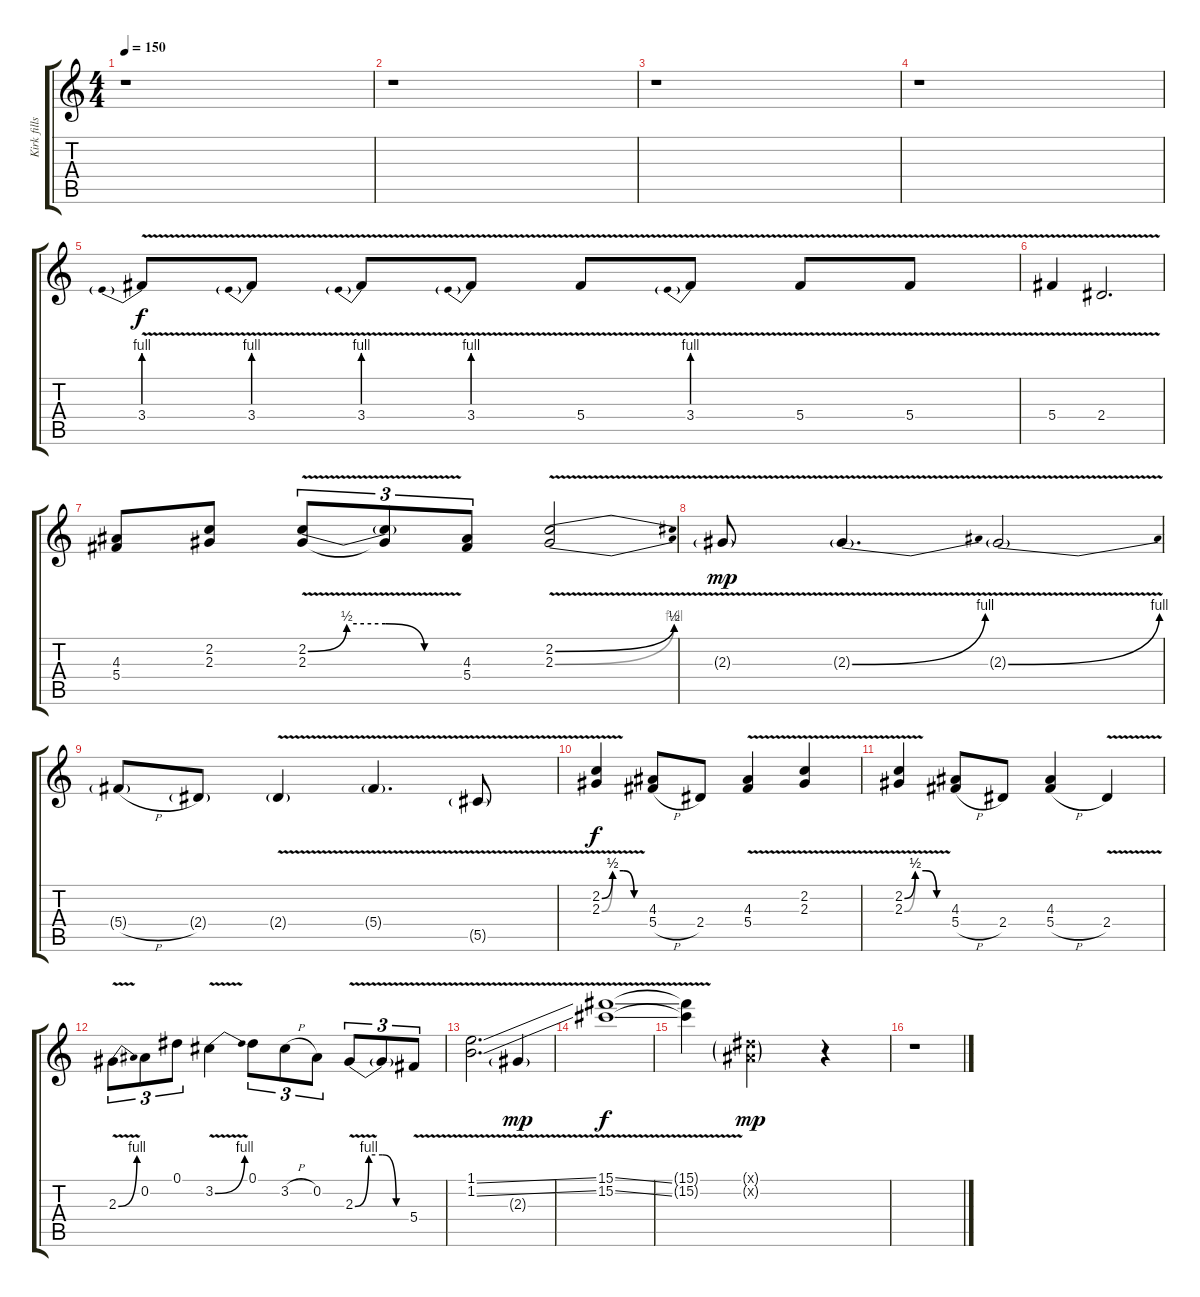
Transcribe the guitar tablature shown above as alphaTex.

\track ("Kirk fills" "Kirk fills") {instrument distortionguitar}
\staff {score tabs}
\tuning (Eb4 Bb3 Gb3 Db3 Ab2 Eb2) {hide}
\ts (4 4)
\tempo 150
\clef g2
\ks c
r.1{dy ppp} |
r.1 |
r.1 |
r.1 |
3.4{be (prebend 0 4 60 4) v}.8{dy f} 3.4{be (prebend 0 4 60 4) v}.8 3.4{be (prebend 0 4 60 4) v}.8 3.4{be (prebend 0 4 60 4) v}.8 5.4{v}.8 3.4{be (prebend 0 4 60 4) v}.8 5.4{v}.8 5.4{v}.8 |
5.4{v}.4 2.4{v}.2{d} |
(4.3 5.4).8 (2.2 2.3).8 (2.2{be (custom 0 0 15 2 30 2 45 0 60 0) v} 2.3{v}).8{tu (3 2)} (2.2{t} 2.3{t}).8{tu (3 2)} (4.3 5.4).8{tu (3 2)} (2.2{be (bend 0 0 60 2) v} 2.3{be (bend 0 0 60 4) v}).2 |
2.3{v g}.8{dy mp} 2.3{be (bend 0 0 60 4) v g}.4{d} 2.3{be (bend 0 0 60 4) v g}.2 |
5.4{h g}.8 2.4{g}.8 2.4{v g}.4 5.4{v g}.4{d} 5.5{v g}.8 |
(2.2{be (custom 0 0 15 2 30 2 45 0 60 0) v} 2.3{be (custom 0 0 15 2 30 2 45 0 60 0) v}).4{dy f} (4.3 5.4{h}).8 2.4.8 (4.3{v} 5.4{v}).4 (2.2{v} 2.3{v}).4 |
(2.2{be (custom 0 0 15 2 30 2 45 0 60 0) v} 2.3{be (custom 0 0 15 2 30 2 45 0 60 0) v}).4 (4.3 5.4{h}).8 2.4.8 (4.3 5.4{h}).4 2.4{v}.4 |
2.3{be (bend 0 0 60 4) v}.8{tu (3 2)} 0.2.8{tu (3 2)} 0.1.8{tu (3 2)} 3.2{be (bend 0 0 60 4) v}.4 0.1.8{tu (3 2)} 3.2{h}.8{tu (3 2)} 0.2.8{tu (3 2)} 2.3{be (custom 0 0 15 4 30 4 45 0 60 0) v}.8{tu (3 2)} 2.3{t}.8{tu (3 2)} 5.4{v}.8{tu (3 2)} |
(1.1{v ss} 1.2{v ss}).2{d} 2.3{v g}.4{dy mp} |
(15.1{v ss} 15.2{v ss}).1{dy f} |
(15.1{t} 15.2{t}).4 (0.1{g x} 0.2{g x}).2{dy mp} r.4 |
r.1
